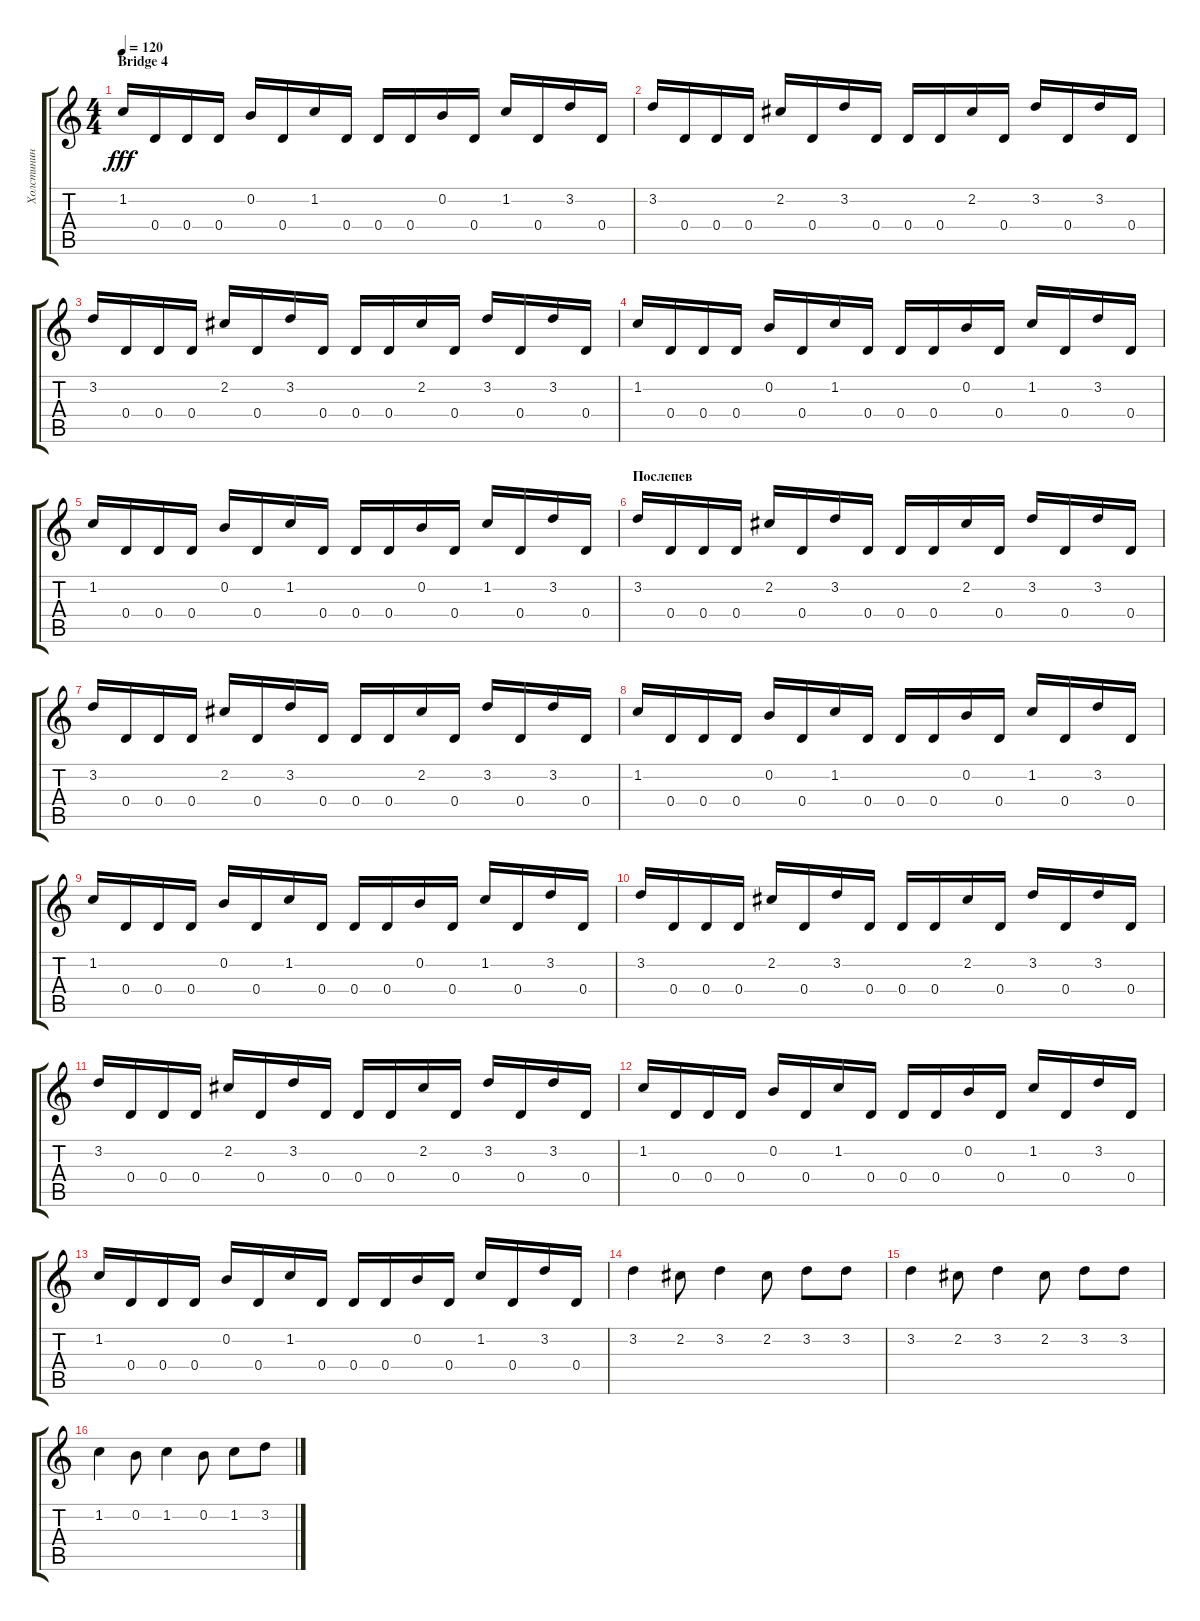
\track ("Холстинин" "Холстинин") {instrument overdrivenguitar}
\staff {score tabs}
\tuning (E4 B3 G3 D3 A2 E2) {hide}
\ts (4 4)
\section ("" "Bridge 4")
\tempo 120
\clef g2
\ks c
1.2.16{dy fff} 0.4.16 0.4.16 0.4.16 0.2.16 0.4.16 1.2.16 0.4.16 0.4.16 0.4.16 0.2.16 0.4.16 1.2.16 0.4.16 3.2.16 0.4.16 |
3.2.16 0.4.16 0.4.16 0.4.16 2.2.16 0.4.16 3.2.16 0.4.16 0.4.16 0.4.16 2.2.16 0.4.16 3.2.16 0.4.16 3.2.16 0.4.16 |
3.2.16 0.4.16 0.4.16 0.4.16 2.2.16 0.4.16 3.2.16 0.4.16 0.4.16 0.4.16 2.2.16 0.4.16 3.2.16 0.4.16 3.2.16 0.4.16 |
1.2.16 0.4.16 0.4.16 0.4.16 0.2.16 0.4.16 1.2.16 0.4.16 0.4.16 0.4.16 0.2.16 0.4.16 1.2.16 0.4.16 3.2.16 0.4.16 |
1.2.16 0.4.16 0.4.16 0.4.16 0.2.16 0.4.16 1.2.16 0.4.16 0.4.16 0.4.16 0.2.16 0.4.16 1.2.16 0.4.16 3.2.16 0.4.16 |
\section ("" "Послепев")
3.2.16 0.4.16 0.4.16 0.4.16 2.2.16 0.4.16 3.2.16 0.4.16 0.4.16 0.4.16 2.2.16 0.4.16 3.2.16 0.4.16 3.2.16 0.4.16 |
3.2.16 0.4.16 0.4.16 0.4.16 2.2.16 0.4.16 3.2.16 0.4.16 0.4.16 0.4.16 2.2.16 0.4.16 3.2.16 0.4.16 3.2.16 0.4.16 |
1.2.16 0.4.16 0.4.16 0.4.16 0.2.16 0.4.16 1.2.16 0.4.16 0.4.16 0.4.16 0.2.16 0.4.16 1.2.16 0.4.16 3.2.16 0.4.16 |
1.2.16 0.4.16 0.4.16 0.4.16 0.2.16 0.4.16 1.2.16 0.4.16 0.4.16 0.4.16 0.2.16 0.4.16 1.2.16 0.4.16 3.2.16 0.4.16 |
3.2.16 0.4.16 0.4.16 0.4.16 2.2.16 0.4.16 3.2.16 0.4.16 0.4.16 0.4.16 2.2.16 0.4.16 3.2.16 0.4.16 3.2.16 0.4.16 |
3.2.16 0.4.16 0.4.16 0.4.16 2.2.16 0.4.16 3.2.16 0.4.16 0.4.16 0.4.16 2.2.16 0.4.16 3.2.16 0.4.16 3.2.16 0.4.16 |
1.2.16 0.4.16 0.4.16 0.4.16 0.2.16 0.4.16 1.2.16 0.4.16 0.4.16 0.4.16 0.2.16 0.4.16 1.2.16 0.4.16 3.2.16 0.4.16 |
1.2.16 0.4.16 0.4.16 0.4.16 0.2.16 0.4.16 1.2.16 0.4.16 0.4.16 0.4.16 0.2.16 0.4.16 1.2.16 0.4.16 3.2.16 0.4.16 |
3.2.4 2.2.8 3.2.4 2.2.8 3.2.8 3.2.8 |
3.2.4 2.2.8 3.2.4 2.2.8 3.2.8 3.2.8 |
1.2.4 0.2.8 1.2.4 0.2.8 1.2.8 3.2.8
